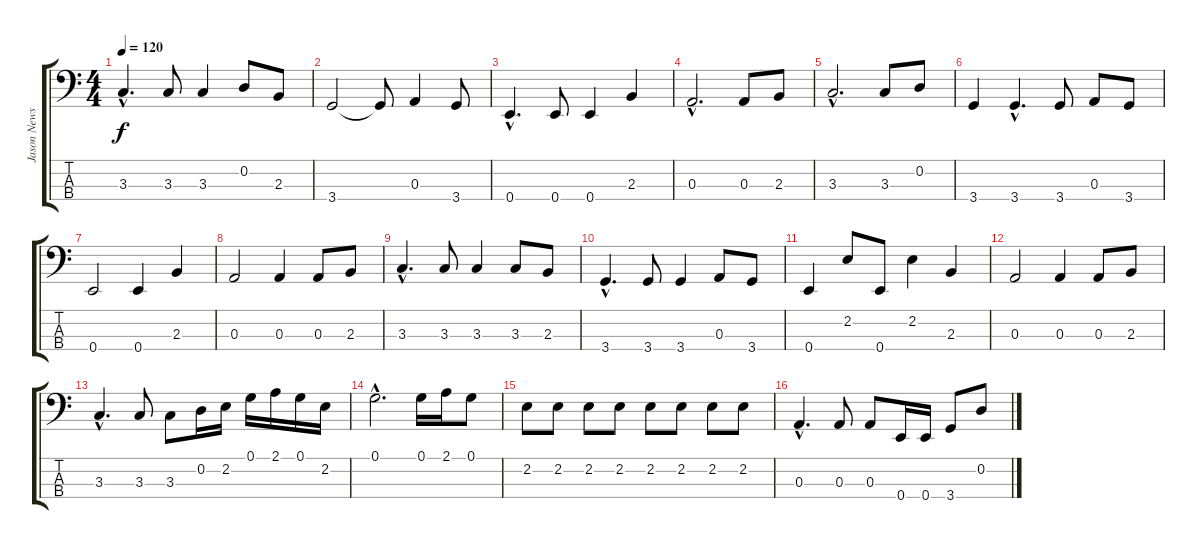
\track ("Jason Newstead (bass)" "Jason News") {instrument electricbassfinger}
\staff {score tabs}
\tuning (G2 D2 A1 E1) {hide}
\ts (4 4)
\tempo 120
\clef f4
\ks c
3.3{hac}.4{d dy f} 3.3.8 3.3.4 0.2.8 2.3.8 |
3.4.2 3.4{t}.8 0.3.4 3.4.8 |
0.4{hac}.4{d} 0.4.8 0.4.4 2.3.4 |
0.3{hac}.2{d} 0.3.8 2.3.8 |
3.3{hac}.2{d} 3.3.8 0.2.8 |
3.4.4 3.4{hac}.4{d} 3.4.8 0.3.8 3.4.8 |
0.4.2 0.4.4 2.3.4 |
0.3.2 0.3.4 0.3.8 2.3.8 |
3.3{hac}.4{d} 3.3.8 3.3.4 3.3.8 2.3.8 |
3.4{hac}.4{d} 3.4.8 3.4.4 0.3.8 3.4.8 |
0.4.4 2.2.8 0.4.8 2.2.4 2.3.4 |
0.3.2 0.3.4 0.3.8 2.3.8 |
3.3{hac}.4{d} 3.3.8 3.3.8 0.2.16 2.2.16 0.1.16 2.1.16 0.1.16 2.2.16 |
0.1{hac}.2{d} 0.1.16 2.1.16 0.1.8 |
2.2.8 2.2.8 2.2.8 2.2.8 2.2.8 2.2.8 2.2.8 2.2.8 |
0.3{hac}.4{d} 0.3.8 0.3.8 0.4.16 0.4.16 3.4.8 0.2.8
